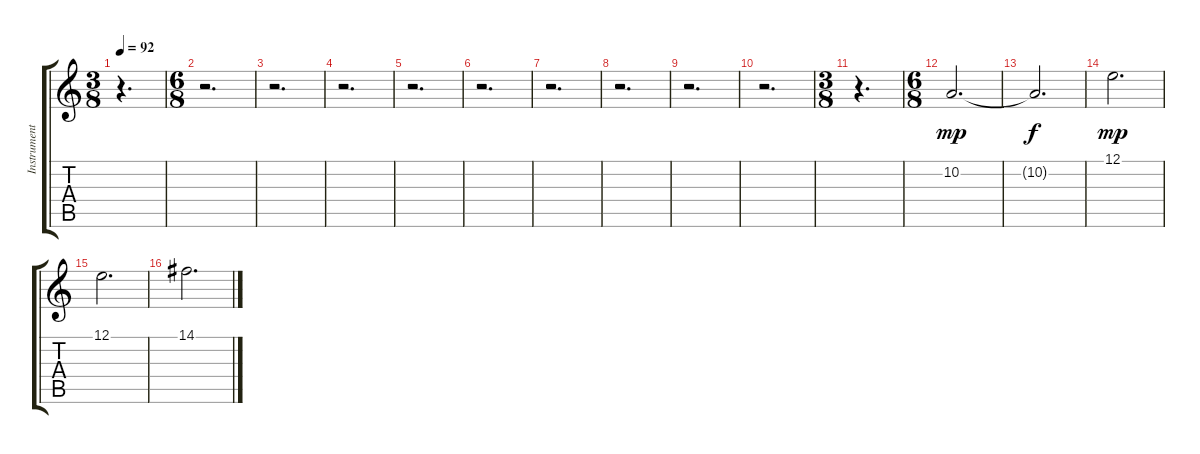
\track ("Instrument 4" "Instrument") {instrument ocarina}
\staff {score tabs}
\tuning (E4 B3 G3 D3 A2 E2) {hide}
\ts (3 8)
\tempo 92
\clef g2
\ks c
r.4{d dy mp} |
\ts (6 8)
r.2{d} |
r.2{d} |
r.2{d} |
r.2{d} |
r.2{d} |
r.2{d} |
r.2{d} |
r.2{d} |
r.2{d} |
\ts (3 8)
r.4{d} |
\ts (6 8)
10.2.2{d} |
10.2{t}.2{d dy f} |
12.1.2{d dy mp} |
12.1.2{d} |
14.1.2{d}
